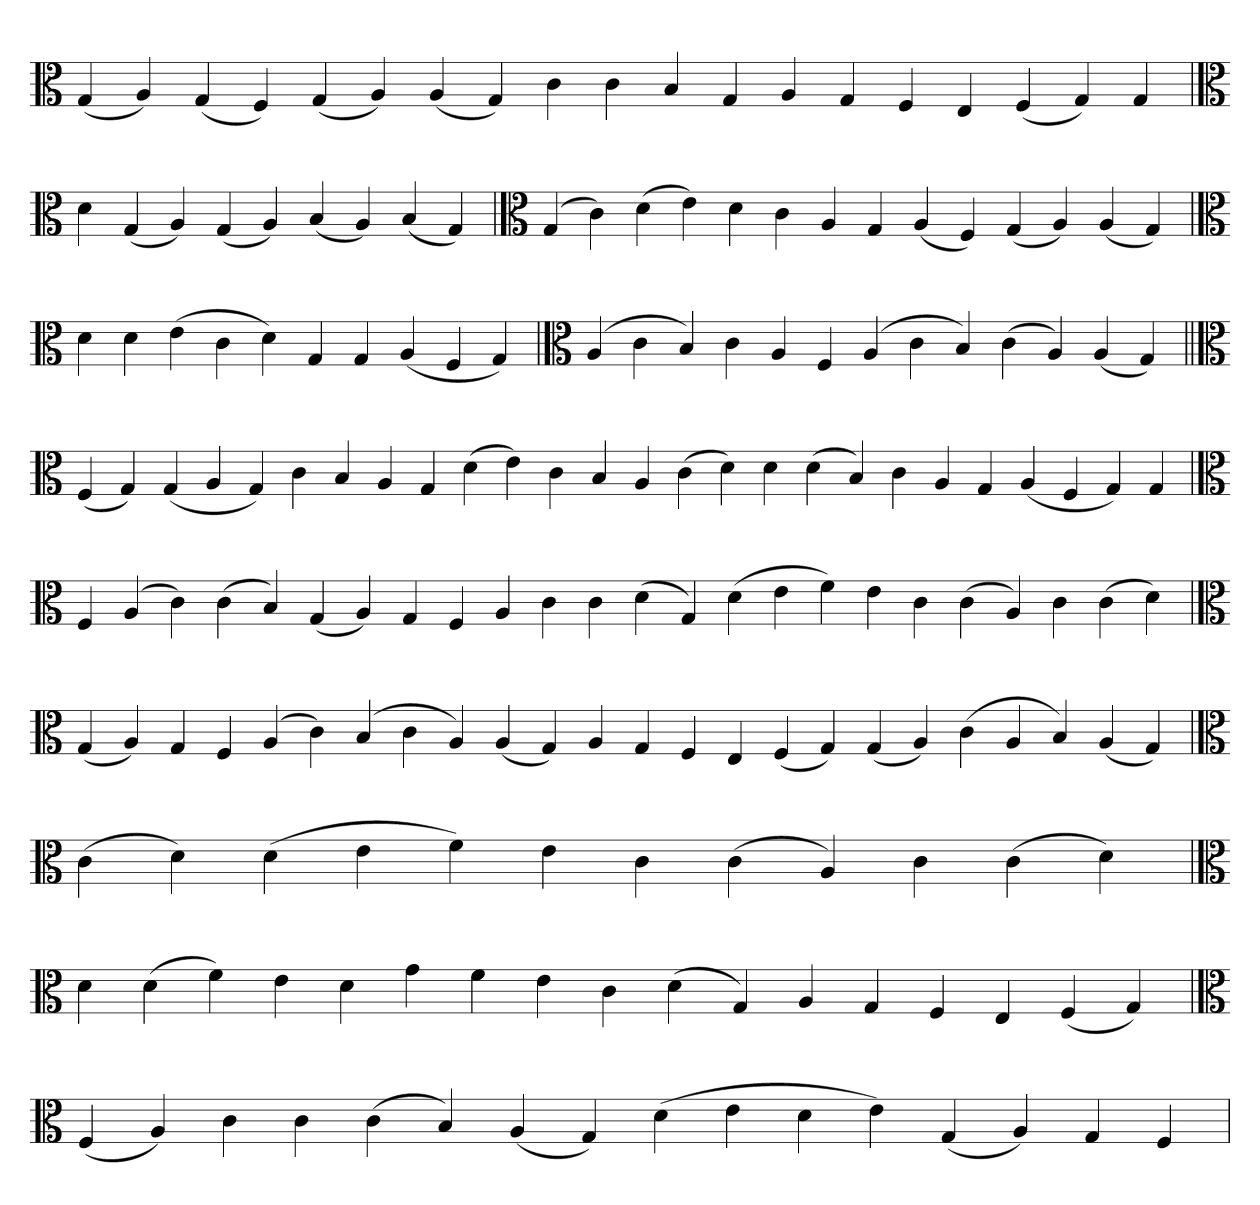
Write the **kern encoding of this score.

**kern
*part1
*staff1
*clefC3
=
(4G
4A)
(4G
4F)
(4G
4A)
(4A
4G)
4c
4c
4B
4G
4A
4G
4F
4E
(4F
4G)
4G
=`
*clefC3
4d
(4G
4A)
(4G
4A)
(4B
4A)
(4B
4G)
='
*clefC3
(4G
4c)
(4d
4e)
4d
4c
4A
4G
(4A
4F)
(4G
4A)
(4A
4G)
=`
*clefC3
4d
4d
(4e
4c
4d)
4G
4G
(4A
4F
4G)
='
*clefC3
(4A
4c
4B)
4c
4A
4F
(4A
4c
4B)
(4c
4A)
(4A
4G)
=||
*clefC3
(4F
4G)
(4G
4A
4G)
4c
4B
4A
4G
(4d
4e)
4c
4B
4A
(4c
4d)
4d
(4d
4B)
4c
4A
4G
(4A
4F
4G)
4G
='
*clefC3
4F
(4A
4c)
(4c
4B)
(4G
4A)
4G
4F
4A
4c
4c
(4d
4G)
(4d
4e
4f)
4e
4c
(4c
4A)
4c
(4c
4d)
=`
*clefC3
(4G
4A)
4G
4F
(4A
4c)
(4B
4c
4A)
(4A
4G)
4A
4G
4F
4E
(4F
4G)
(4G
4A)
(4c
4A
4B)
(4A
4G)
=
*clefC3
(4c
4d)
(4d
4e
4f)
4e
4c
(4c
4A)
4c
(4c
4d)
=`
*clefC3
4d
(4d
4f)
4e
4d
4g
4f
4e
4c
(4d
4G)
4A
4G
4F
4E
(4F
4G)
=`
*clefC3
(4F
4A)
4c
4c
(4c
4B)
(4A
4G)
(4d
4e
4d
4e)
(4G
4A)
4G
4F
='
*-
